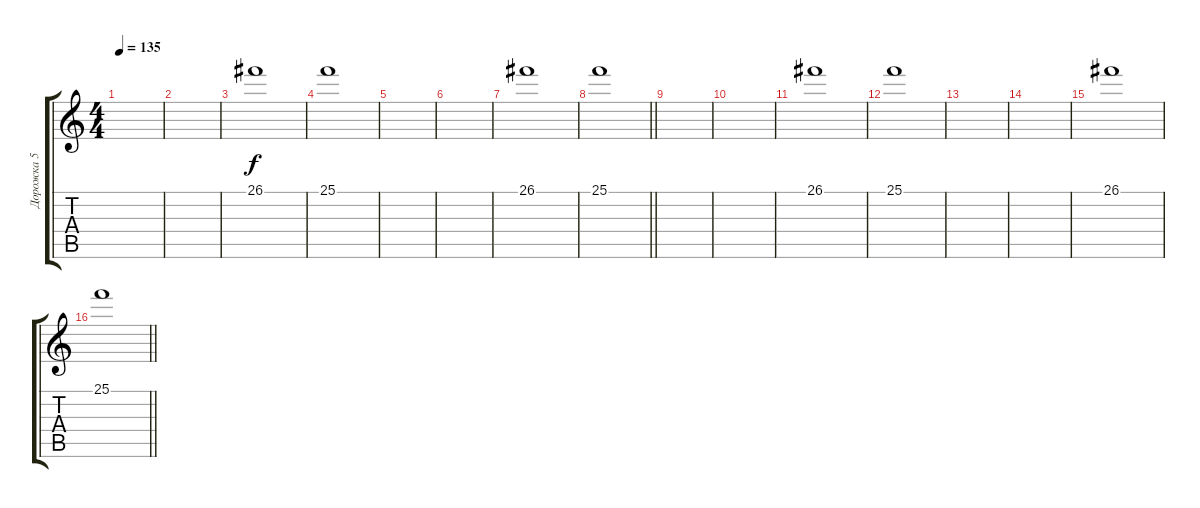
\track ("Дорожка 5" "Дорожка 5") {instrument tinklebell}
\staff {score tabs}
\tuning (E4 B3 G3 D3 A2 E2) {hide}
\ts (4 4)
\tempo 135
\clef g2
\ks c
|
|
26.1.1{balance 0} |
25.1.1{balance 16} |
|
|
26.1.1{balance 0} |
\barLineRight lightlight
25.1.1{balance 16} |
|
|
26.1.1{balance 0} |
25.1.1{balance 16} |
|
|
26.1.1{balance 0} |
\barLineRight lightlight
25.1.1{balance 16}
